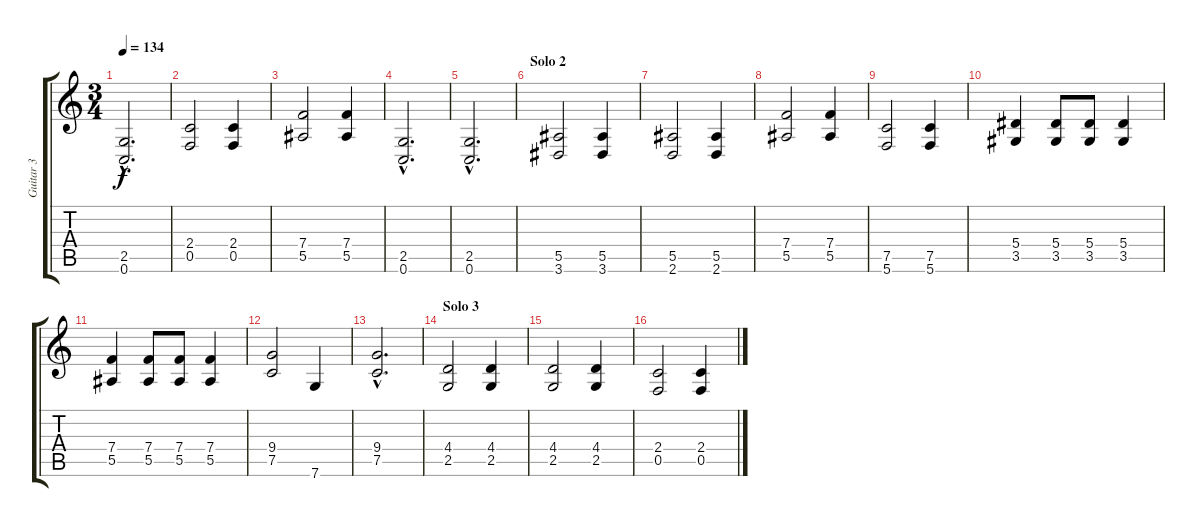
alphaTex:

\track ("Guitar 3" "Guitar 3") {instrument overdrivenguitar}
\staff {score tabs}
\tuning (C4 G3 Eb3 Bb2 F2 C2) {hide}
\ts (3 4)
\tempo 134
\clef g2
\ks c
(2.5{hac} 0.6{hac}).2{d dy f} |
(2.4 0.5).2 (2.4 0.5).4 |
(7.4 5.5).2 (7.4 5.5).4 |
(2.5{hac} 0.6{hac}).2{d} |
(2.5{hac} 0.6{hac}).2{d} |
\section ("" "Solo 2")
(5.5 3.6).2 (5.5 3.6).4 |
(5.5 2.6).2 (5.5 2.6).4 |
(7.4 5.5).2 (7.4 5.5).4 |
(7.5 5.6).2 (7.5 5.6).4 |
(5.4 3.5).4 (5.4 3.5).8 (5.4 3.5).8 (5.4 3.5).4 |
(7.4 5.5).4 (7.4 5.5).8 (7.4 5.5).8 (7.4 5.5).4 |
(9.4 7.5).2 7.6.4 |
(9.4{hac} 7.5{hac}).2{d} |
\section ("" "Solo 3")
(4.4 2.5).2 (4.4 2.5).4 |
(4.4 2.5).2 (4.4 2.5).4 |
(2.4 0.5).2 (2.4 0.5).4
